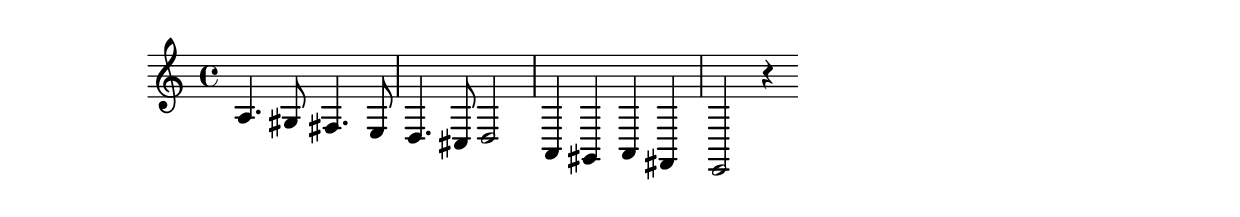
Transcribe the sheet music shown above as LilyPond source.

\version "2.20.0"  % Ensure the version matches your LilyPond installation
\score {
\relative c' {
  a4. gis8 fis4. e8 | d4. cis8 d2 | a4 gis a fis | e2 r4
}

  \layout { }
  \midi { }
}
